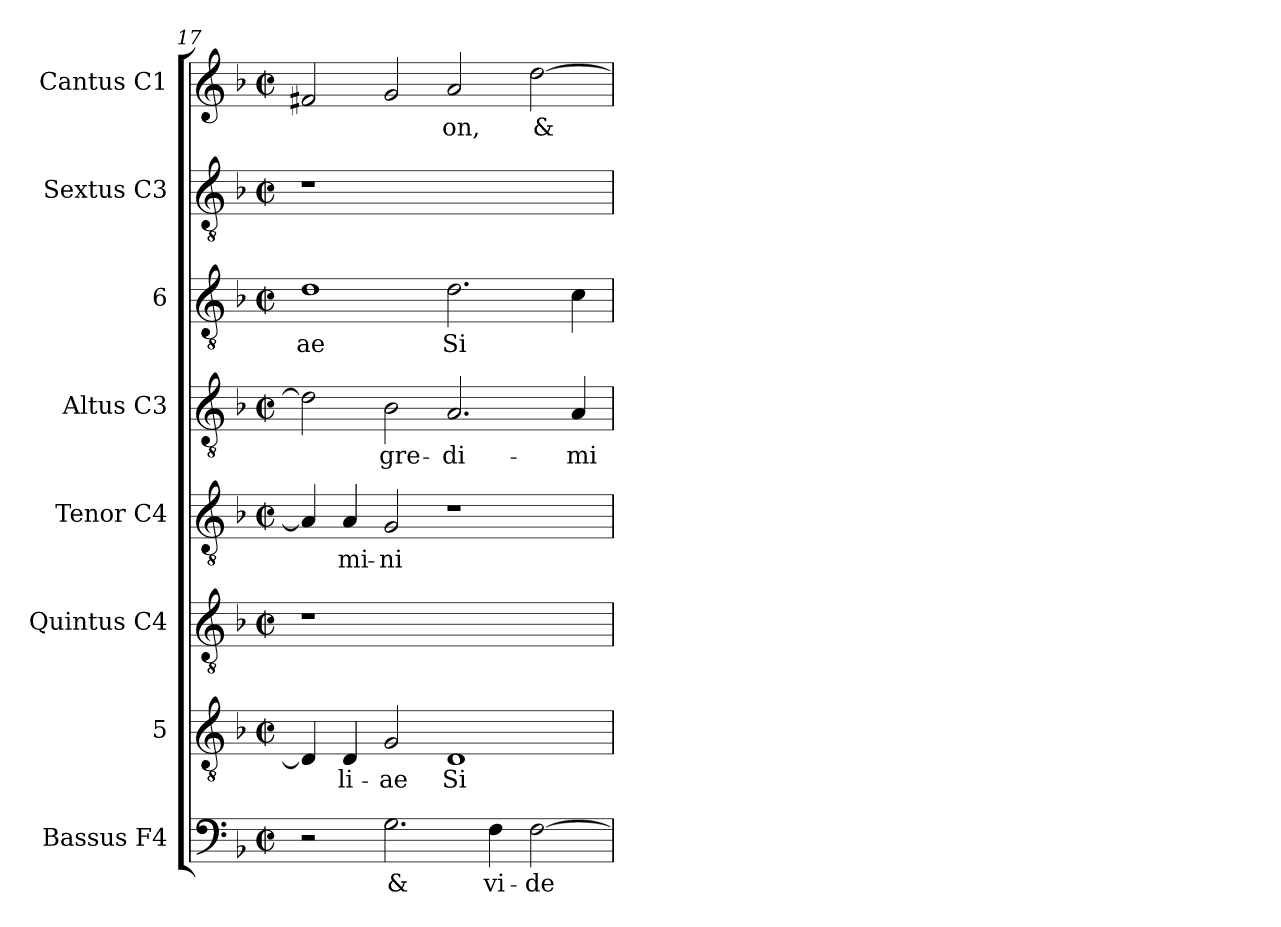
**kern	**text	**kern	**text	**kern	**kern	**text	**kern	**text	**kern	**text	**kern	**kern	**text
*part8	*part8	*part7	*part7	*part6	*part5	*part5	*part4	*part4	*part3	*part3	*part2	*part1	*part1
*staff8	*staff8	*staff7	*staff7	*staff6	*staff5	*staff5	*staff4	*staff4	*staff3	*staff3	*staff2	*staff1	*staff1
*I"Bassus  F4	*	*I"5	*	*I"Quintus  C4	*I"Tenor  C4	*	*I"Altus  C3	*	*I"6	*	*I"Sextus  C3	*I"Cantus  C1	*
*I'B	*	*	*	*	*I'T	*	*I'A	*	*	*	*	*I'C	*
*clefF4	*	*clefGv2	*	*clefGv2	*clefGv2	*	*clefGv2	*	*clefGv2	*	*clefGv2	*clefG2	*
*k[b-]	*	*k[b-]	*	*k[b-]	*k[b-]	*	*k[b-]	*	*k[b-]	*	*k[b-]	*k[b-]	*
*F:	*	*F:	*	*F:	*F:	*	*F:	*	*F:	*	*F:	*F:	*
*M2/2	*	*M2/2	*	*M2/2	*M2/2	*	*M2/2	*	*M2/2	*	*M2/2	*M2/2	*
*met(c|)	*	*met(c|)	*	*met(c|)	*met(c|)	*	*met(c|)	*	*met(c|)	*	*met(c|)	*met(c|)	*
=17	=17	=17	=17	=17	=17	=17	=17	=17	=17	=17	=17	=17	=17
!	!	!	!LO:LY:b:cj	!	!	!LO:LY:b:cj	!	!LO:LY:b:cj	!	!LO:LY:b	!	!	!LO:LY:b:cj
2r	.	4D/]	--	1r	4A/]	--	2d\]	--	1d	-ae	1r	2f#X/	--
!	!	!	!LO:LY:b:cj	!	!	!LO:LY:b:cj	!	!	!	!	!	!	!
.	.	4D/	-li-	.	4A/	-mi-	.	.	.	.	.	.	.
!	!LO:LY:b:cj	!	!LO:LY:b:cj	!	!	!LO:LY:b:cj	!	!LO:LY:b:cj	!	!	!	!	!LO:LY:b:cj
2.G\	&	2G/	-ae	.	2G/	-ni	2B-\	-gre-	.	.	.	2g/	--
!	!	!	!LO:LY:b:cj	!	!	!	!	!LO:LY:b:cj	!	!LO:LY:b	!	!	!LO:LY:b:cj
.	.	1D	Si-	1ryy	1r	.	2.A/	-di-	2.d\	Si-	1ryy	2a/	-on,
!	!LO:LY:b:cj	!	!	!	!	!	!	!	!	!	!	!	!
4F\	vi-	.	.	.	.	.	.	.	.	.	.	.	.
!	!LO:LY:b:cj	!	!	!	!	!	!	!	!	!	!	!	!LO:LY:b:cj
[>2F\	-de-	.	.	.	.	.	.	.	.	.	.	[>2dd\	&
!	!	!	!	!	!	!	!	!LO:LY:b:cj	!	!LO:LY:b	!	!	!
.	.	.	.	.	.	.	4A/	-mi-	4c\	--	.	.	.
=	=	=	=	=	=	=	=	=	=	=	=	=	=
*-	*-	*-	*-	*-	*-	*-	*-	*-	*-	*-	*-	*-	*-
